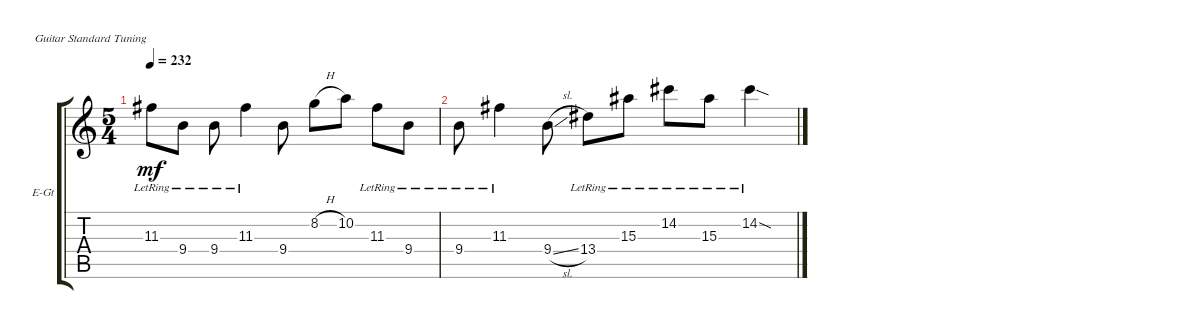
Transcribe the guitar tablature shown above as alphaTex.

\bracketExtendMode groupsimilarinstruments
\firstSystemTrackNameOrientation horizontal
\otherSystemsTrackNameOrientation horizontal
\track ("Paul Masvidal (Clean)" "E-Gt") {instrument electricguitarjazz}
\staff {score tabs}
\tuning (E4 B3 G3 D3 A2 E2)
\ts (5 4)
\tempo 232
\clef g2
\ks c
11.3{lr}.8{dy mf} 9.4{lr}.8 9.4{lr}.8 11.3{lr}.4 9.4.8 8.2{h}.8 10.2.8 11.3{lr}.8 9.4{lr}.8 |
9.4{lr}.8 11.3{lr}.4 9.4{sl}.8 13.4{lr}.8 15.3{lr}.8 14.2{lr}.8 15.3{lr}.8 14.2{sod lr}.4
